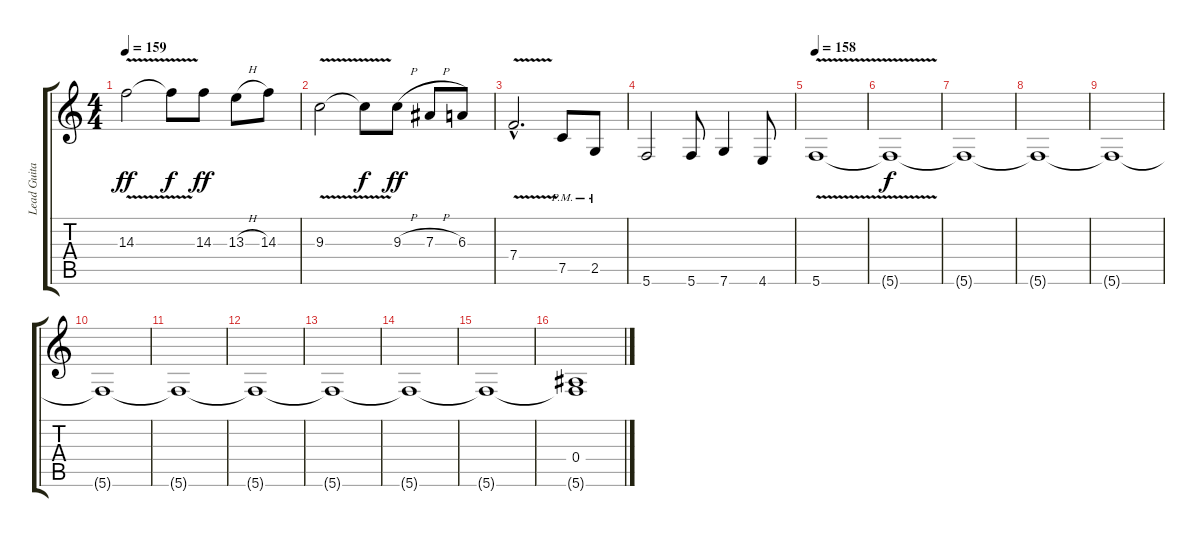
\track ("Lead Guitar 2" "Lead Guita") {instrument distortionguitar}
\staff {score tabs}
\tuning (C4 G3 Eb3 Bb2 F2 C2) {hide}
\ts (4 4)
\tempo 159
\clef g2
\ks c
14.3{v}.2{dy ff} 14.3{t}.8{dy f} 14.3.8{dy ff} 13.3{h}.8 14.3.8 |
9.3{v}.2 9.3{t}.8{dy f} 9.3{h}.8{dy ff} 7.3{h}.8 6.3.8 |
7.4{v hac}.2{d} 7.5{pm}.8 2.5{pm}.8 |
5.6.2 5.6.8 7.6.4 4.6.8 |
\tempo 158
5.6{v}.1{volume 13} |
5.6{t}.1{dy f} |
5.6{t}.1{volume 10} |
5.6{t}.1 |
5.6{t}.1{volume 8} |
5.6{t}.1 |
5.6{t}.1{volume 6} |
5.6{t}.1 |
5.6{t}.1{volume 4} |
5.6{t}.1 |
5.6{t}.1{volume 0} |
(0.4 5.6{t}).1
